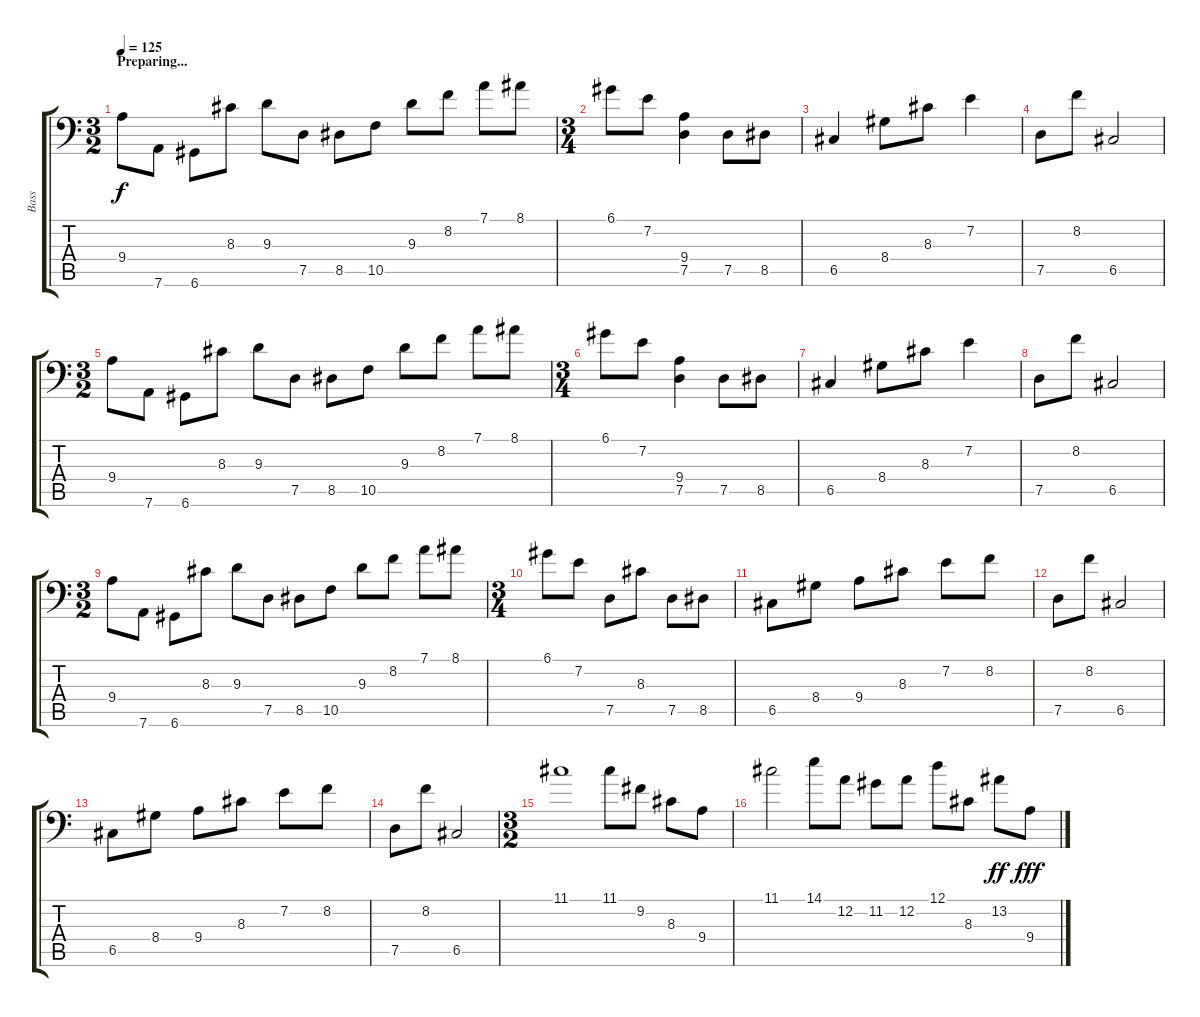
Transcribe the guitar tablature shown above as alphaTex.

\track ("Bass" "Bass") {instrument fretlessbass}
\staff {score tabs}
\tuning (D3 A2 F2 C2 G1 D1) {hide}
\ts (3 2)
\section ("" "Preparing...")
\tempo 125
\clef f4
\ks c
9.4.8{dy f} 7.6.8 6.6.8 8.3.8 9.3.8 7.5.8 8.5.8 10.5.8 9.3.8 8.2.8 7.1.8 8.1.8 |
\ts (3 4)
6.1.8 7.2.8 (9.4 7.5).4 7.5.8 8.5.8 |
6.5.4 8.4.8 8.3.8 7.2.4 |
7.5.8 8.2.8 6.5.2 |
\ts (3 2)
9.4.8 7.6.8 6.6.8 8.3.8 9.3.8 7.5.8 8.5.8 10.5.8 9.3.8 8.2.8 7.1.8 8.1.8 |
\ts (3 4)
6.1.8 7.2.8 (9.4 7.5).4 7.5.8 8.5.8 |
6.5.4 8.4.8 8.3.8 7.2.4 |
7.5.8 8.2.8 6.5.2 |
\ts (3 2)
9.4.8 7.6.8 6.6.8 8.3.8 9.3.8 7.5.8 8.5.8 10.5.8 9.3.8 8.2.8 7.1.8 8.1.8 |
\ts (3 4)
6.1.8 7.2.8 7.5.8 8.3.8 7.5.8 8.5.8 |
6.5.8 8.4.8 9.4.8 8.3.8 7.2.8 8.2.8 |
7.5.8 8.2.8 6.5.2 |
6.5.8 8.4.8 9.4.8 8.3.8 7.2.8 8.2.8 |
7.5.8 8.2.8 6.5.2 |
\ts (3 2)
11.1.1 11.1.8 9.2.8 8.3.8 9.4.8 |
11.1.2 14.1.8 12.2.8 11.2.8 12.2.8 12.1.8 8.3.8 13.2.8{dy ff} 9.4.8{dy fff}
